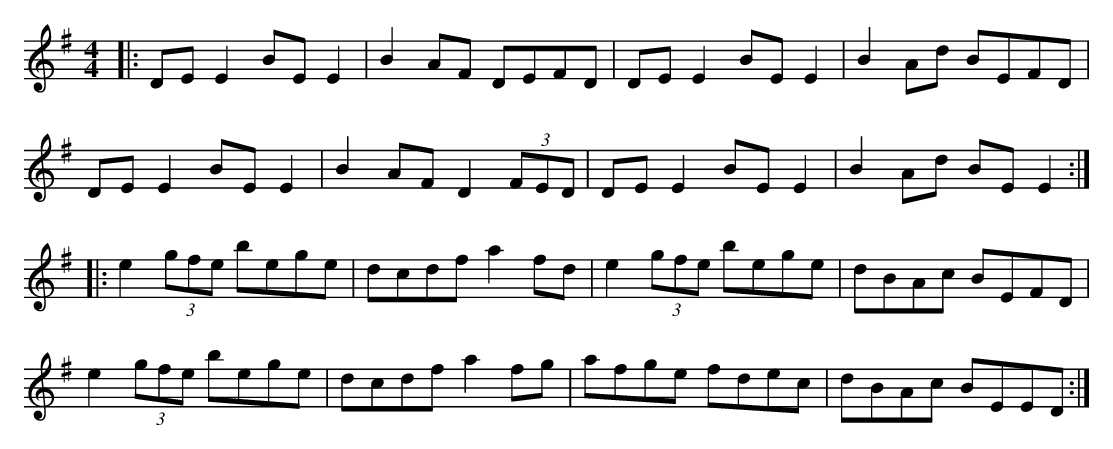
X:1
M:4/4
K:Emin
|:DE E2 BE E2|B2 AF DEFD|DE E2 BE E2|B2 Ad BEFD|
DE E2 BE E2|B2 AF D2 (3FED|DE E2 BE E2|B2 Ad BE E2:|
|:e2 (3gfe bege|dcdf a2 fd|e2 (3gfe bege|dBAc BEFD|
e2 (3gfe bege|dcdf a2 fg|afge fdec|dBAc BEED:|
